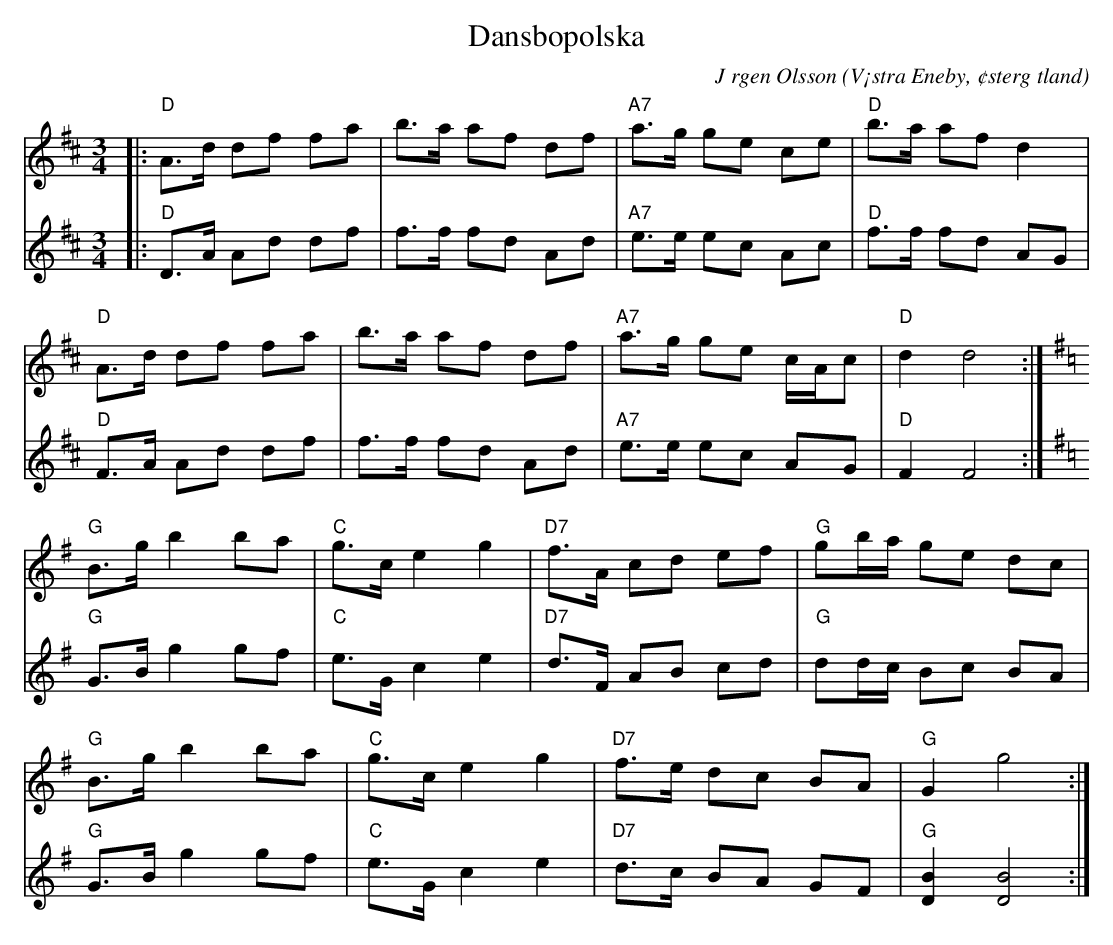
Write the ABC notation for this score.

X:1
T:Dansbopolska
C:J rgen Olsson
O:V¡stra Eneby, ¢sterg tland
M:3/4
L:1/8
K:D
V:1
|:"D"A>d df fa|b>a af df|"A7"a>g ge ce|"D"b>a af d2|
"D"A>d df fa|b>a af df|"A7"a>g ge c/A/c|"D"d2 d4:|
[K:G]"G"B>g b2 ba|"C"g>c e2 g2|"D7"f>A cd ef|"G" gb/a/ ge dc|
"G"B>g b2 ba|"C"g>c e2 g2|"D7"f>e dc BA|"G" G2 g4:|
V:2
|:"D"D>A Ad df|f>f fd Ad|"A7"e>e ec Ac|"D"f>f fd AG|
"D"F>A Ad df|f>f fd Ad|"A7"e>e ec AG|"D"F2 F4:|
[K:G]"G"G>B g2 gf|"C"e>G c2 e2|"D7"d>F AB cd|"G" dd/c/ Bc BA|
"G"G>B g2 gf|"C"e>G c2 e2|"D7"d>c BA GF|"G" [DB]2 [DB]4:|
